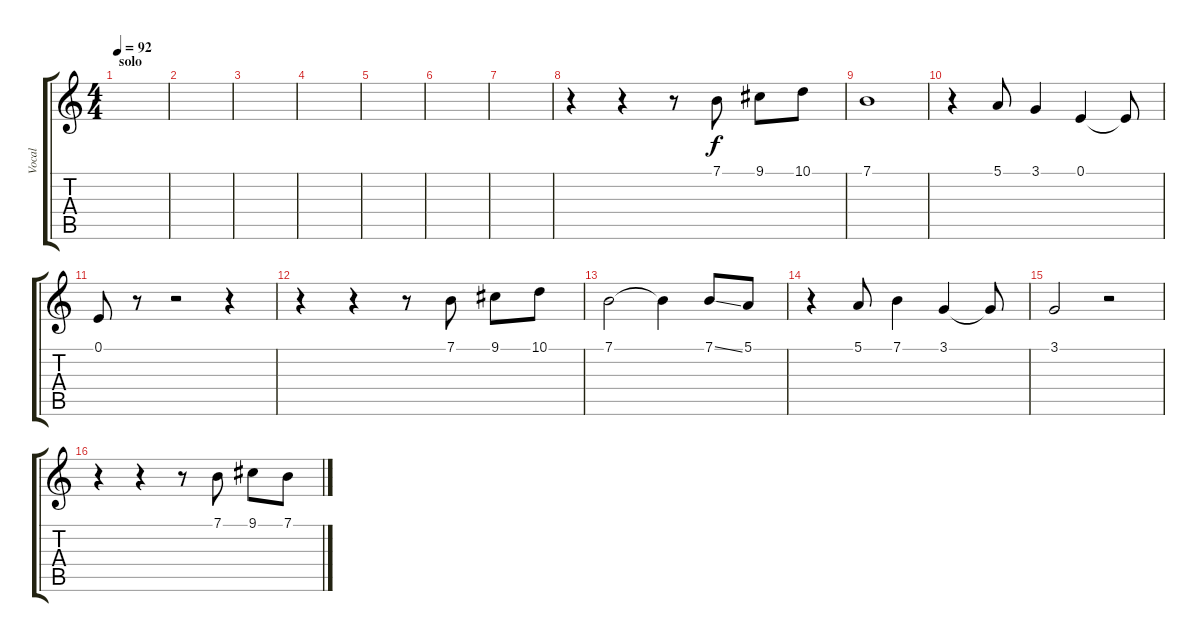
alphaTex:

\track ("Vocal" "Vocal") {instrument flute}
\staff {score tabs}
\tuning (E4 B3 G3 D3 A2 E2) {hide}
\ts (4 4)
\section ("" "solo")
\tempo 92
\clef g2
\ks c
|
|
|
|
|
|
|
r.4 r.4 r.8 7.1.8{instrument cello} 9.1.8 10.1.8 |
7.1.1 |
r.4 5.1.8 3.1.4 0.1.4 0.1{t}.8 |
0.1.8 r.8 r.2 r.4 |
r.4 r.4 r.8 7.1.8 9.1.8 10.1.8 |
7.1.2 7.1{t}.4 7.1{ss}.8 5.1.8 |
r.4 5.1.8 7.1.4 3.1.4 3.1{t}.8 |
3.1.2 r.2 |
r.4 r.4 r.8 7.1.8 9.1.8 7.1.8
